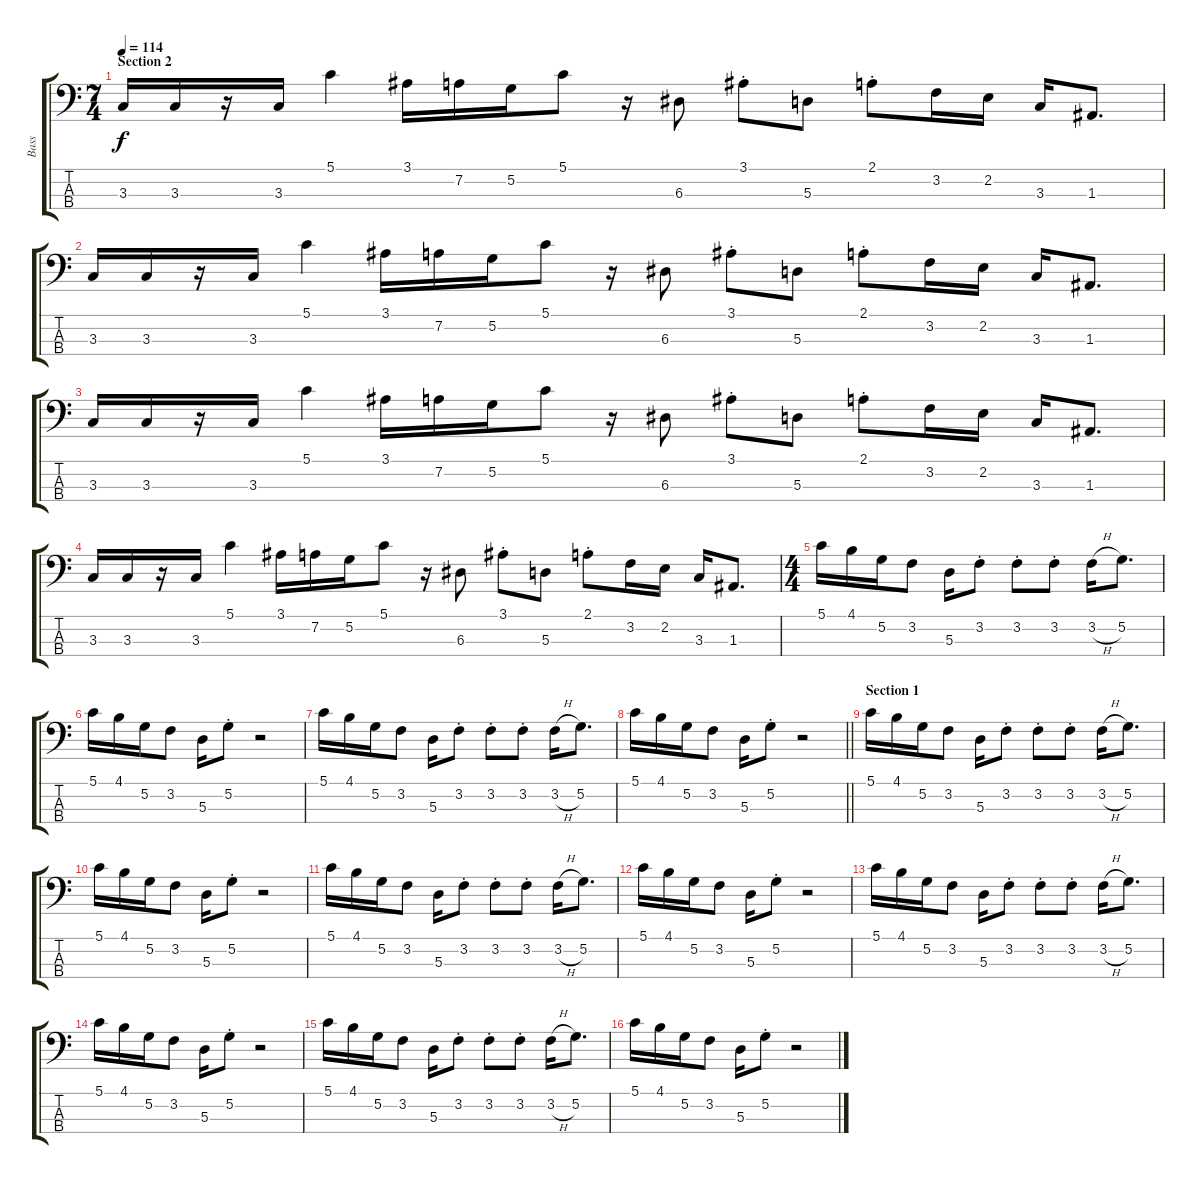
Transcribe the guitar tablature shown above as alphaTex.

\track ("Bass" "Bass") {instrument electricbassfinger}
\staff {score tabs}
\tuning (G2 D2 A1 E1) {hide}
\ts (7 4)
\section ("" "Section 2")
\tempo 114
\clef f4
\ks c
3.3.16{dy f} 3.3.16 r.16 3.3.16 5.1.4 3.1.16 7.2.16 5.2.16 5.1.8 r.16 6.3.8 3.1{st}.8 5.3.8 2.1{st}.8 3.2.16 2.2.16 3.3.16 1.3.8{d} |
3.3.16 3.3.16 r.16 3.3.16 5.1.4 3.1.16 7.2.16 5.2.16 5.1.8 r.16 6.3.8 3.1{st}.8 5.3.8 2.1{st}.8 3.2.16 2.2.16 3.3.16 1.3.8{d} |
3.3.16 3.3.16 r.16 3.3.16 5.1.4 3.1.16 7.2.16 5.2.16 5.1.8 r.16 6.3.8 3.1{st}.8 5.3.8 2.1{st}.8 3.2.16 2.2.16 3.3.16 1.3.8{d} |
3.3.16 3.3.16 r.16 3.3.16 5.1.4 3.1.16 7.2.16 5.2.16 5.1.8 r.16 6.3.8 3.1{st}.8 5.3.8 2.1{st}.8 3.2.16 2.2.16 3.3.16 1.3.8{d} |
\ts (4 4)
5.1.16 4.1.16 5.2.16 3.2.8 5.3.16 3.2{st}.8 3.2{st}.8 3.2{st}.8 3.2{h}.16 5.2.8{d} |
5.1.16 4.1.16 5.2.16 3.2.8 5.3.16 5.2{st}.8 r.2 |
5.1.16 4.1.16 5.2.16 3.2.8 5.3.16 3.2{st}.8 3.2{st}.8 3.2{st}.8 3.2{h}.16 5.2.8{d} |
\barLineRight lightlight
5.1.16 4.1.16 5.2.16 3.2.8 5.3.16 5.2{st}.8 r.2 |
\section ("" "Section 1")
5.1.16 4.1.16 5.2.16 3.2.8 5.3.16 3.2{st}.8 3.2{st}.8 3.2{st}.8 3.2{h}.16 5.2.8{d} |
5.1.16 4.1.16 5.2.16 3.2.8 5.3.16 5.2{st}.8 r.2 |
5.1.16 4.1.16 5.2.16 3.2.8 5.3.16 3.2{st}.8 3.2{st}.8 3.2{st}.8 3.2{h}.16 5.2.8{d} |
5.1.16 4.1.16 5.2.16 3.2.8 5.3.16 5.2{st}.8 r.2 |
5.1.16 4.1.16 5.2.16 3.2.8 5.3.16 3.2{st}.8 3.2{st}.8 3.2{st}.8 3.2{h}.16 5.2.8{d} |
5.1.16 4.1.16 5.2.16 3.2.8 5.3.16 5.2{st}.8 r.2 |
5.1.16 4.1.16 5.2.16 3.2.8 5.3.16 3.2{st}.8 3.2{st}.8 3.2{st}.8 3.2{h}.16 5.2.8{d} |
5.1.16 4.1.16 5.2.16 3.2.8 5.3.16 5.2{st}.8 r.2
